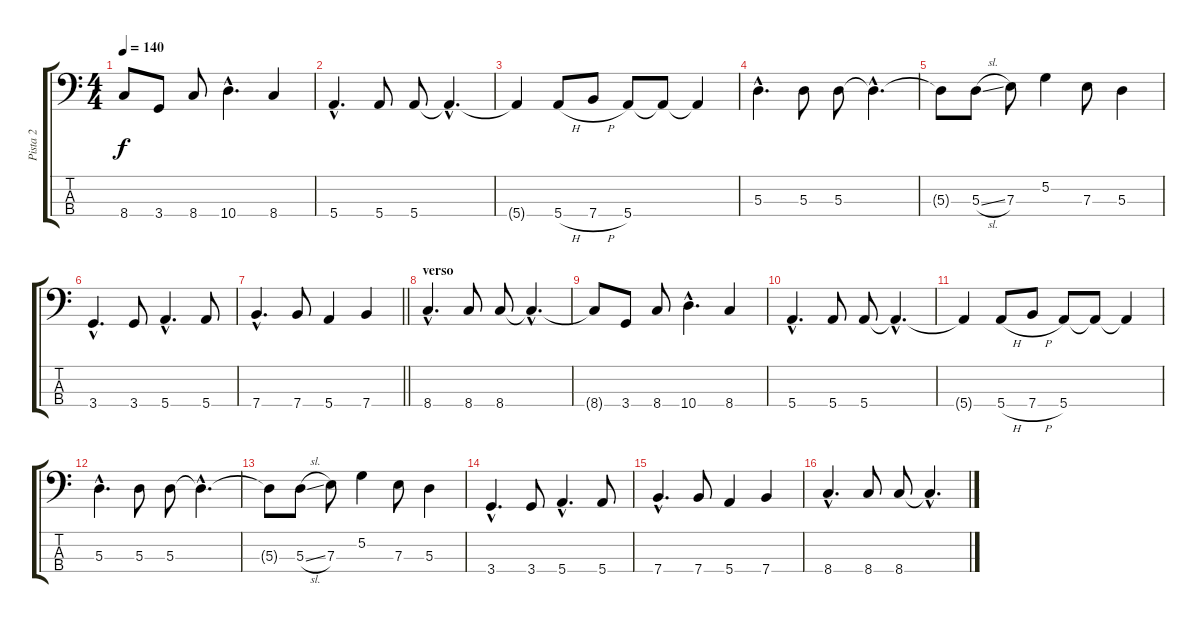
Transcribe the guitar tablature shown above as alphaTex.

\track ("Pista 2" "Pista 2") {instrument electricbasspick}
\staff {score tabs}
\tuning (G2 D2 A1 E1) {hide}
\ts (4 4)
\tempo 140
\clef f4
\ks c
8.4{t}.8{dy f} 3.4.8 8.4.8 10.4{hac}.4{d} 8.4.4 |
5.4{hac}.4{d} 5.4.8 5.4.8 5.4{hac t}.4{d} |
5.4{t}.4 5.4{h}.8 7.4{h}.8 5.4.8 5.4{t}.8 5.4{t}.4 |
5.3{hac}.4{d} 5.3.8 5.3.8 5.3{hac t}.4{d} |
5.3{t}.8 5.3{sl}.8 7.3.8 5.2.4 7.3.8 5.3.4 |
3.4{hac}.4{d} 3.4.8 5.4{hac}.4{d} 5.4.8 |
\barLineRight lightlight
7.4{hac}.4{d} 7.4.8 5.4.4 7.4.4 |
\section ("" "verso")
8.4{hac}.4{d} 8.4.8 8.4.8 8.4{hac t}.4{d} |
8.4{t}.8 3.4.8 8.4.8 10.4{hac}.4{d} 8.4.4 |
5.4{hac}.4{d} 5.4.8 5.4.8 5.4{hac t}.4{d} |
5.4{t}.4 5.4{h}.8 7.4{h}.8 5.4.8 5.4{t}.8 5.4{t}.4 |
5.3{hac}.4{d} 5.3.8 5.3.8 5.3{hac t}.4{d} |
5.3{t}.8 5.3{sl}.8 7.3.8 5.2.4 7.3.8 5.3.4 |
3.4{hac}.4{d} 3.4.8 5.4{hac}.4{d} 5.4.8 |
7.4{hac}.4{d} 7.4.8 5.4.4 7.4.4 |
8.4{hac}.4{d} 8.4.8 8.4.8 8.4{hac t}.4{d}
